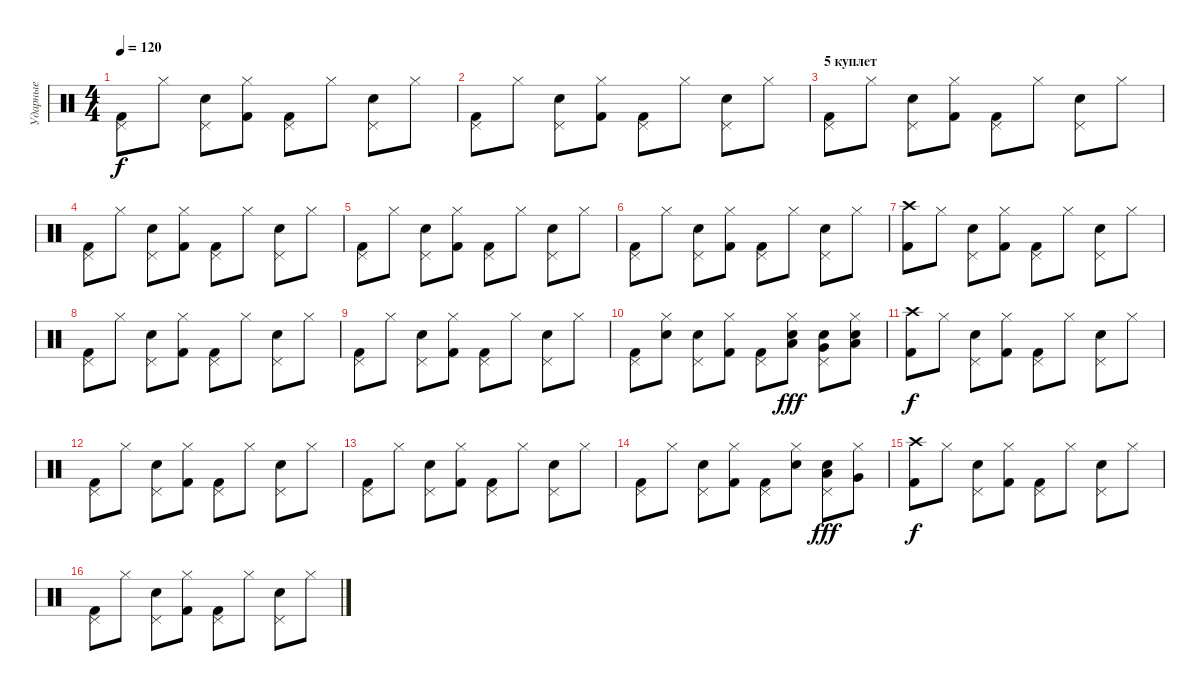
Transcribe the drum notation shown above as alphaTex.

\track ("Ударные" "Ударные") {instrument percussion}
\staff {score}
\articulation defaults
\ts (4 4)
\tempo 120
\clef neutral
\ks c
("Pedal Hi-Hat (hit)" "Kick (hit) 2").8{dy f} "Hi-Hat (closed)".8 ("Pedal Hi-Hat (hit)" "Snare (hit) 2").8 ("Hi-Hat (closed)" "Kick (hit) 2").8 ("Pedal Hi-Hat (hit)" "Kick (hit) 2").8 "Hi-Hat (closed)".8 ("Pedal Hi-Hat (hit)" "Snare (hit) 2").8 "Hi-Hat (closed)".8 |
("Pedal Hi-Hat (hit)" "Kick (hit) 2").8 "Hi-Hat (closed)".8 ("Pedal Hi-Hat (hit)" "Snare (hit) 2").8 ("Hi-Hat (closed)" "Kick (hit) 2").8 ("Pedal Hi-Hat (hit)" "Kick (hit) 2").8 "Hi-Hat (closed)".8 ("Pedal Hi-Hat (hit)" "Snare (hit) 2").8 "Hi-Hat (closed)".8 |
\section ("" "5 куплет")
("Pedal Hi-Hat (hit)" "Kick (hit) 2").8 "Hi-Hat (closed)".8 ("Pedal Hi-Hat (hit)" "Snare (hit) 2").8 ("Hi-Hat (closed)" "Kick (hit) 2").8 ("Pedal Hi-Hat (hit)" "Kick (hit) 2").8 "Hi-Hat (closed)".8 ("Pedal Hi-Hat (hit)" "Snare (hit) 2").8 "Hi-Hat (closed)".8 |
("Pedal Hi-Hat (hit)" "Kick (hit) 2").8 "Hi-Hat (closed)".8 ("Pedal Hi-Hat (hit)" "Snare (hit) 2").8 ("Hi-Hat (closed)" "Kick (hit) 2").8 ("Pedal Hi-Hat (hit)" "Kick (hit) 2").8 "Hi-Hat (closed)".8 ("Pedal Hi-Hat (hit)" "Snare (hit) 2").8 "Hi-Hat (closed)".8 |
("Pedal Hi-Hat (hit)" "Kick (hit) 2").8 "Hi-Hat (closed)".8 ("Pedal Hi-Hat (hit)" "Snare (hit) 2").8 ("Hi-Hat (closed)" "Kick (hit) 2").8 ("Pedal Hi-Hat (hit)" "Kick (hit) 2").8 "Hi-Hat (closed)".8 ("Pedal Hi-Hat (hit)" "Snare (hit) 2").8 "Hi-Hat (closed)".8 |
("Pedal Hi-Hat (hit)" "Kick (hit) 2").8 "Hi-Hat (closed)".8 ("Pedal Hi-Hat (hit)" "Snare (hit) 2").8 ("Hi-Hat (closed)" "Kick (hit) 2").8 ("Pedal Hi-Hat (hit)" "Kick (hit) 2").8 "Hi-Hat (closed)".8 ("Pedal Hi-Hat (hit)" "Snare (hit) 2").8 "Hi-Hat (closed)".8 |
("Crash high (hit)" "Kick (hit) 2").8 "Hi-Hat (closed)".8 ("Pedal Hi-Hat (hit)" "Snare (hit) 2").8 ("Hi-Hat (closed)" "Kick (hit) 2").8 ("Pedal Hi-Hat (hit)" "Kick (hit) 2").8 "Hi-Hat (closed)".8 ("Pedal Hi-Hat (hit)" "Snare (hit) 2").8 "Hi-Hat (closed)".8 |
("Pedal Hi-Hat (hit)" "Kick (hit) 2").8 "Hi-Hat (closed)".8 ("Pedal Hi-Hat (hit)" "Snare (hit) 2").8 ("Hi-Hat (closed)" "Kick (hit) 2").8 ("Pedal Hi-Hat (hit)" "Kick (hit) 2").8 "Hi-Hat (closed)".8 ("Pedal Hi-Hat (hit)" "Snare (hit) 2").8 "Hi-Hat (closed)".8 |
("Pedal Hi-Hat (hit)" "Kick (hit) 2").8 "Hi-Hat (closed)".8 ("Pedal Hi-Hat (hit)" "Snare (hit) 2").8 ("Hi-Hat (closed)" "Kick (hit) 2").8 ("Pedal Hi-Hat (hit)" "Kick (hit) 2").8 "Hi-Hat (closed)".8 ("Pedal Hi-Hat (hit)" "Snare (hit) 2").8 "Hi-Hat (closed)".8 |
("Pedal Hi-Hat (hit)" "Kick (hit) 2").8 ("Hi-Hat (closed)" "Snare (hit) 2").8 ("Pedal Hi-Hat (hit)" "Snare (hit) 2").8 ("Hi-Hat (closed)" "Kick (hit) 2").8 ("Pedal Hi-Hat (hit)" "Kick (hit) 2").8 ("Hi-Hat (closed)" "Snare (hit) 2" "Low Tom (hit)").8{dy fff} ("Pedal Hi-Hat (hit)" "Snare (hit) 2" "Very Low Tom (hit)").8 ("Hi-Hat (closed)" "Snare (hit) 2" "Low Floor Tom (hit)").8 |
("Crash high (hit)" "Kick (hit) 2").8{dy f} "Hi-Hat (closed)".8 ("Pedal Hi-Hat (hit)" "Snare (hit) 2").8 ("Hi-Hat (closed)" "Kick (hit) 2").8 ("Pedal Hi-Hat (hit)" "Kick (hit) 2").8 "Hi-Hat (closed)".8 ("Pedal Hi-Hat (hit)" "Snare (hit) 2").8 "Hi-Hat (closed)".8 |
("Pedal Hi-Hat (hit)" "Kick (hit) 2").8 "Hi-Hat (closed)".8 ("Pedal Hi-Hat (hit)" "Snare (hit) 2").8 ("Hi-Hat (closed)" "Kick (hit) 2").8 ("Pedal Hi-Hat (hit)" "Kick (hit) 2").8 "Hi-Hat (closed)".8 ("Pedal Hi-Hat (hit)" "Snare (hit) 2").8 "Hi-Hat (closed)".8 |
("Pedal Hi-Hat (hit)" "Kick (hit) 2").8 "Hi-Hat (closed)".8 ("Pedal Hi-Hat (hit)" "Snare (hit) 2").8 ("Hi-Hat (closed)" "Kick (hit) 2").8 ("Pedal Hi-Hat (hit)" "Kick (hit) 2").8 "Hi-Hat (closed)".8 ("Pedal Hi-Hat (hit)" "Snare (hit) 2").8 "Hi-Hat (closed)".8 |
("Pedal Hi-Hat (hit)" "Kick (hit) 2").8 "Hi-Hat (closed)".8 ("Pedal Hi-Hat (hit)" "Snare (hit) 2").8 ("Hi-Hat (closed)" "Kick (hit) 2").8 ("Pedal Hi-Hat (hit)" "Kick (hit) 2").8 ("Hi-Hat (closed)" "Snare (hit) 2").8 ("Pedal Hi-Hat (hit)" "Snare (hit) 2" "Low Tom (hit)").8{dy fff} ("Hi-Hat (closed)" "Very Low Tom (hit)").8 |
("Crash high (hit)" "Kick (hit) 2").8{dy f} "Hi-Hat (closed)".8 ("Pedal Hi-Hat (hit)" "Snare (hit) 2").8 ("Hi-Hat (closed)" "Kick (hit) 2").8 ("Pedal Hi-Hat (hit)" "Kick (hit) 2").8 "Hi-Hat (closed)".8 ("Pedal Hi-Hat (hit)" "Snare (hit) 2").8 "Hi-Hat (closed)".8 |
("Pedal Hi-Hat (hit)" "Kick (hit) 2").8 "Hi-Hat (closed)".8 ("Pedal Hi-Hat (hit)" "Snare (hit) 2").8 ("Hi-Hat (closed)" "Kick (hit) 2").8 ("Pedal Hi-Hat (hit)" "Kick (hit) 2").8 "Hi-Hat (closed)".8 ("Pedal Hi-Hat (hit)" "Snare (hit) 2").8 "Hi-Hat (closed)".8
